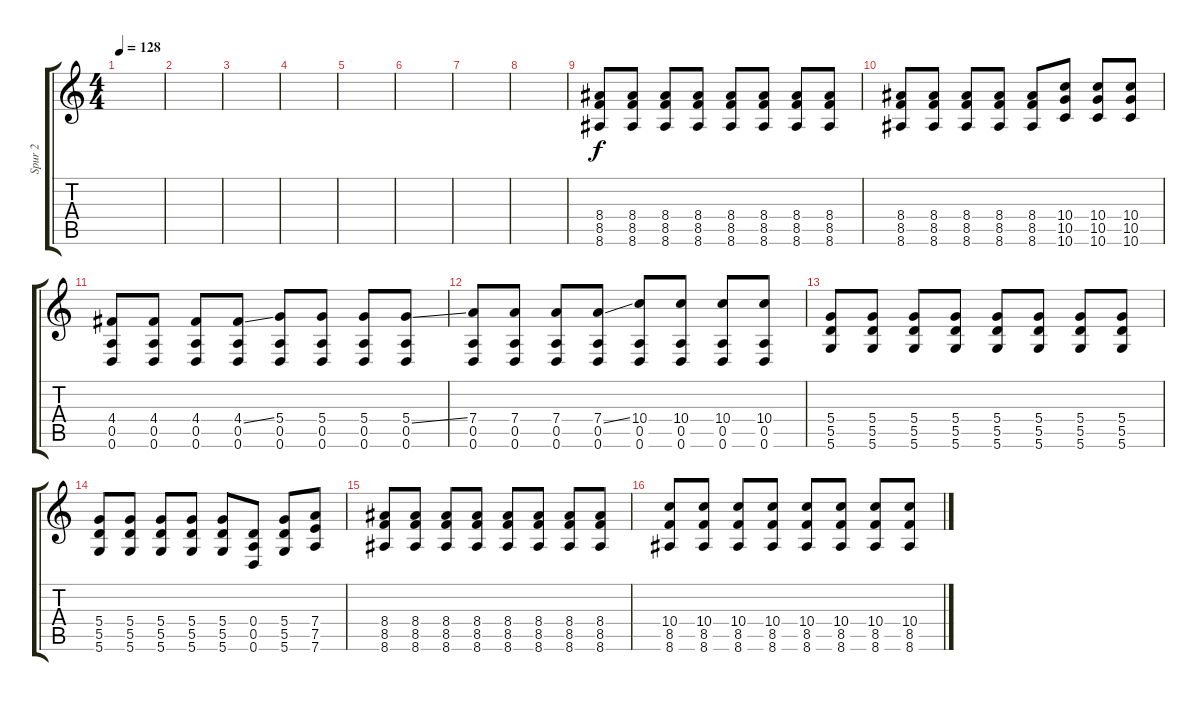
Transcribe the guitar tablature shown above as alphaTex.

\track ("Spur 2" "Spur 2") {instrument overdrivenguitar}
\staff {score tabs}
\tuning (E4 B3 G3 D3 A2 D2) {hide}
\ts (4 4)
\tempo 128
\clef g2
\ks c
|
|
|
|
|
|
|
|
(8.4 8.5 8.6).8 (8.4 8.5 8.6).8 (8.4 8.5 8.6).8 (8.4 8.5 8.6).8 (8.4 8.5 8.6).8 (8.4 8.5 8.6).8 (8.4 8.5 8.6).8 (8.4 8.5 8.6).8 |
(8.4 8.5 8.6).8 (8.4 8.5 8.6).8 (8.4 8.5 8.6).8 (8.4 8.5 8.6).8 (8.4 8.5 8.6).8 (10.4 10.5 10.6).8 (10.4 10.5 10.6).8 (10.4 10.5 10.6).8 |
(4.4 0.5 0.6).8 (4.4 0.5 0.6).8 (4.4 0.5 0.6).8 (4.4{ss} 0.5 0.6).8 (5.4 0.5 0.6).8 (5.4 0.5 0.6).8 (5.4 0.5 0.6).8 (5.4{ss} 0.5 0.6).8 |
(7.4 0.5 0.6).8 (7.4 0.5 0.6).8 (7.4 0.5 0.6).8 (7.4{ss} 0.5 0.6).8 (10.4 0.5 0.6).8 (10.4 0.5 0.6).8 (10.4 0.5 0.6).8 (10.4 0.5 0.6).8 |
(5.4 5.5 5.6).8 (5.4 5.5 5.6).8 (5.4 5.5 5.6).8 (5.4 5.5 5.6).8 (5.4 5.5 5.6).8 (5.4 5.5 5.6).8 (5.4 5.5 5.6).8 (5.4 5.5 5.6).8 |
(5.4 5.5 5.6).8 (5.4 5.5 5.6).8 (5.4 5.5 5.6).8 (5.4 5.5 5.6).8 (5.4 5.5 5.6).8 (0.4 0.5 0.6).8 (5.4 5.5 5.6).8 (7.4 7.5 7.6).8 |
(8.4 8.5 8.6).8 (8.4 8.5 8.6).8 (8.4 8.5 8.6).8 (8.4 8.5 8.6).8 (8.4 8.5 8.6).8 (8.4 8.5 8.6).8 (8.4 8.5 8.6).8 (8.4 8.5 8.6).8 |
(10.4 8.5 8.6).8 (10.4 8.5 8.6).8 (10.4 8.5 8.6).8 (10.4 8.5 8.6).8 (10.4 8.5 8.6).8 (10.4 8.5 8.6).8 (10.4 8.5 8.6).8 (10.4 8.5 8.6).8
